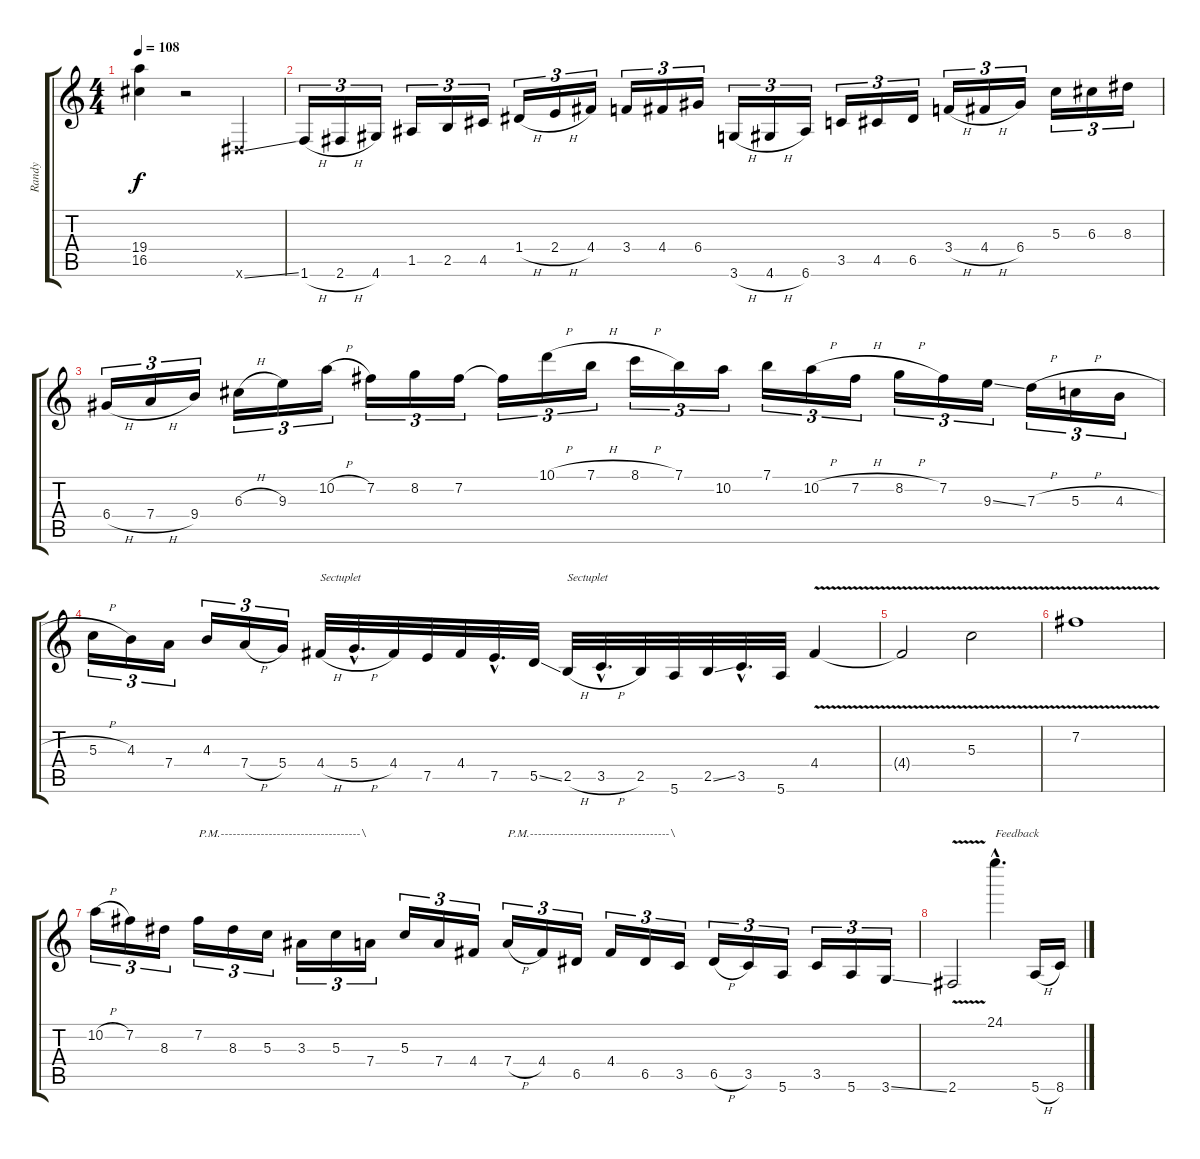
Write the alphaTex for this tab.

\track ("Randy" "Randy") {instrument overdrivenguitar}
\staff {score tabs}
\tuning (E4 B3 G3 D3 A2 E2) {hide}
\ts (4 4)
\tempo 108
\clef g2
\ks c
(19.4{t} 16.5{t}).4{dy f} r.2 -1.6{ss x}.4 |
1.6{h}.16{tu (3 2)} 2.6{h}.16{tu (3 2)} 4.6.16{tu (3 2)} 1.5.16{tu (3 2)} 2.5.16{tu (3 2)} 4.5.16{tu (3 2)} 1.4{h}.16{tu (3 2)} 2.4{h}.16{tu (3 2)} 4.4.16{tu (3 2)} 3.4.16{tu (3 2)} 4.4.16{tu (3 2)} 6.4.16{tu (3 2)} 3.6{h}.16{tu (3 2)} 4.6{h}.16{tu (3 2)} 6.6.16{tu (3 2)} 3.5.16{tu (3 2)} 4.5.16{tu (3 2)} 6.5.16{tu (3 2)} 3.4{h}.16{tu (3 2)} 4.4{h}.16{tu (3 2)} 6.4.16{tu (3 2)} 5.3.16{tu (3 2)} 6.3.16{tu (3 2)} 8.3.16{tu (3 2)} |
6.4{h}.16{tu (3 2)} 7.4{h}.16{tu (3 2)} 9.4.16{tu (3 2)} 6.3{h}.16{tu (3 2)} 9.3.16{tu (3 2)} 10.2{h}.16{tu (3 2)} 7.2.16{tu (3 2)} 8.2.16{tu (3 2)} 7.2.16{tu (3 2)} 7.2{t}.16{tu (3 2)} 10.1{h}.16{tu (3 2)} 7.1{h}.16{tu (3 2)} 8.1{h}.16{tu (3 2)} 7.1.16{tu (3 2)} 10.2.16{tu (3 2)} 7.1.16{tu (3 2)} 10.2{h}.16{tu (3 2)} 7.2{h}.16{tu (3 2)} 8.2{h}.16{tu (3 2)} 7.2.16{tu (3 2)} 9.3{ss}.16{tu (3 2)} 7.3{h}.16{tu (3 2)} 5.3{h}.16{tu (3 2)} 4.3{h}.16{tu (3 2)} |
5.3{h}.16{tu (3 2)} 4.3.16{tu (3 2)} 7.4.16{tu (3 2)} 4.3.16{tu (3 2)} 7.4{h}.16{tu (3 2)} 5.4.16{tu (3 2)} 4.4{h}.32{txt "Sectuplet"} 5.4{h hac}.32{d} 4.4.32 7.5.32 4.4.32 7.5{hac}.32{d} 5.5{ss}.32 2.5{h}.32{txt "Sectuplet"} 3.5{h hac}.32{d} 2.5.32 5.6.32 2.5{ss}.32 3.5{hac}.32{d} 5.6.32 4.4{v}.4 |
4.4{t}.2 5.3{v}.2 |
7.2{v}.1 |
10.2{h}.16{tu (3 2)} 7.2.16{tu (3 2)} 8.3.16{tu (3 2)} 7.2.16{tu (3 2) txt "P.M.-----------------------------------\\"} 8.3.16{tu (3 2)} 5.3.16{tu (3 2)} 3.3.16{tu (3 2)} 5.3.16{tu (3 2)} 7.4.16{tu (3 2)} 5.3.16{tu (3 2)} 7.4.16{tu (3 2)} 4.4.16{tu (3 2)} 7.4{h}.16{tu (3 2) txt "P.M.-----------------------------------\\"} 4.4.16{tu (3 2)} 6.5.16{tu (3 2)} 4.4.16{tu (3 2)} 6.5.16{tu (3 2)} 3.5.16{tu (3 2)} 6.5{h}.16{tu (3 2)} 3.5.16{tu (3 2)} 5.6.16{tu (3 2)} 3.5.16{tu (3 2)} 5.6.16{tu (3 2)} 3.6{ss}.16{tu (3 2)} |
2.6{v}.2 24.1{hac}.4{d txt "Feedback"} 5.6{h}.16 8.6.16
